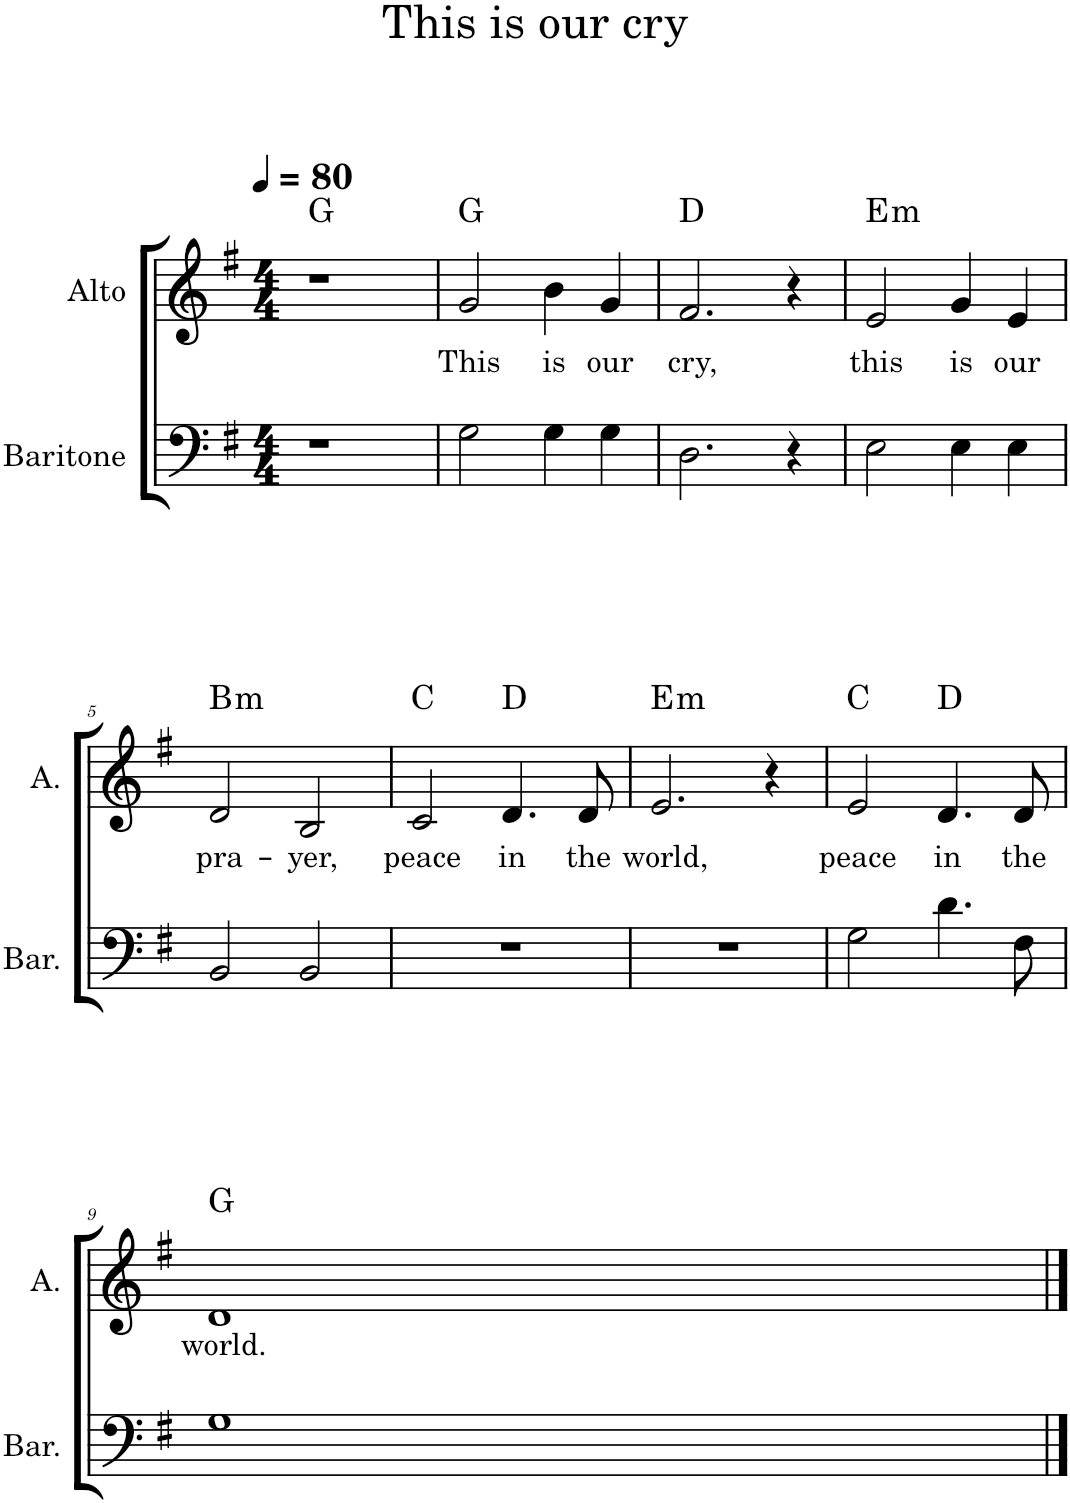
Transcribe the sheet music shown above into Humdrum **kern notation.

**kern	**kern	**text	**harte
*part2	*part1	*part1	*part1
*staff2	*staff1	*staff1	*
*I"Baritone	*I"Alto	*	*
*I'Bar.	*I'A.	*	*
*clefF4	*clefG2	*	*
*k[f#]	*k[f#]	*	*
*M4/4	*M4/4	*	*
*MM80	*MM80	*	*
=1	=1	=1	=1
1r	1r	.	G:maj
=2	=2	=2	=2
!	!	!LO:LY:b	!
2G\	2g/	This	G:maj
!	!	!LO:LY:b	!
4G\	4b\	is	.
!	!	!LO:LY:b	!
4G\	4g/	our	.
=3	=3	=3	=3
!	!	!LO:LY:b	!
2.D\	2.f#/	cry,	D:maj
4r	4r	.	.
=4	=4	=4	=4
!	!	!LO:LY:b	!LO:H:kt=m
2E\	2e/	this	E:min
!	!	!LO:LY:b	!
4E\	4g/	is	.
!	!	!LO:LY:b	!
4E\	4e/	our	.
!!LO:LB:g=z
=5	=5	=5	=5
!	!	!LO:LY:b	!LO:H:kt=m
2BB/	2d/	pra-	B:min
!	!	!LO:LY:b	!
2BB/	2B/	-yer,	.
=6	=6	=6	=6
!	!	!LO:LY:b	!
1r	2c/	peace	C:maj
!	!	!LO:LY:b	!
.	4.d/	in	D:maj
!	!	!LO:LY:b	!
.	8d/	the	.
=7	=7	=7	=7
!	!	!LO:LY:b	!LO:H:kt=m
1r	2.e/	world,	E:min
.	4r	.	.
=8	=8	=8	=8
!	!	!LO:LY:b	!
2G\	2e/	peace	C:maj
!	!	!LO:LY:b	!
4.d\	4.d/	in	D:maj
!	!	!LO:LY:b	!
8F#\	8d/	the	.
!!LO:LB:g=z
=9	=9	=9	=9
!	!	!LO:LY:b	!
1G	1d	world.	G:maj
==	==	==	==
*-	*-	*-	*-
